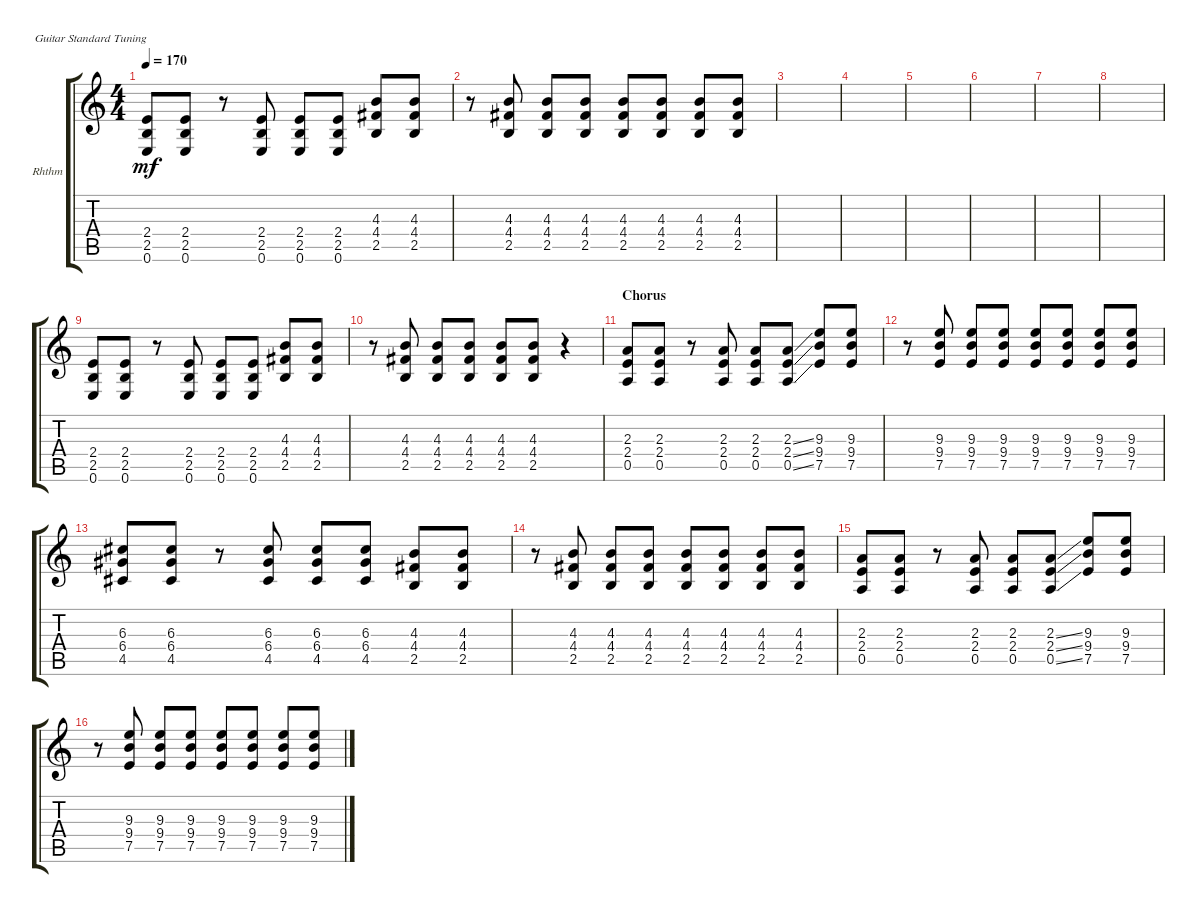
\defaultSystemsLayout 4
\bracketExtendMode groupsimilarinstruments
\firstSystemTrackNameOrientation horizontal
\otherSystemsTrackNameOrientation horizontal
\track ("Rhythm" "Rhthm") {instrument distortionguitar}
\staff {score tabs}
\tuning (E4 B3 G3 D3 A2 E2)
\ts (4 4)
\tempo 170
\clef g2
\scale
0.407725
\ks c
(2.4 2.5 0.6).8{dy mf} (2.4 2.5 0.6).8 r.8 (2.4 2.5 0.6).8 (2.4 2.5 0.6).8 (2.4 2.5 0.6).8 (2.5 4.4 4.3).8 (2.5 4.4 4.3).8 |
\scale
0.459227 r.8 (2.5 4.4 4.3).8 (2.5 4.4 4.3).8 (2.5 4.4 4.3).8 (2.5 4.4 4.3).8 (2.5 4.4 4.3).8 (2.5 4.4 4.3).8 (2.5 4.4 4.3).8 |
\scale
0.333333 |
\scale
0.333333 |
\scale
0.333333 |
\scale
0.333333 |
\scale
0.333333 |
\scale
0.333333 |
\scale
0.347349 (2.4 2.5 0.6).8 (2.4 2.5 0.6).8 r.8 (2.4 2.5 0.6).8 (2.4 2.5 0.6).8 (2.4 2.5 0.6).8 (2.5 4.4 4.3).8 (2.5 4.4 4.3).8 |
\scale
0.360146 r.8 (2.5 4.4 4.3).8 (2.5 4.4 4.3).8 (2.5 4.4 4.3).8 (2.5 4.4 4.3).8 (2.5 4.4 4.3).8 r.4 |
\section ("" "Chorus")
\scale
0.292505 (0.5 2.4 2.3).8 (0.5 2.4 2.3).8 r.8 (0.5 2.4 2.3).8 (0.5 2.4 2.3).8 (0.5{ss} 2.4{ss} 2.3{ss}).8 (7.5 9.4 9.3).8 (7.5 9.4 9.3).8 |
\scale
0.279232 r.8 (9.3 9.4 7.5).8 (9.3 9.4 7.5).8 (9.3 9.4 7.5).8 (9.3 9.4 7.5).8 (9.3 9.4 7.5).8 (9.3 9.4 7.5).8 (9.3 9.4 7.5).8 |
\scale
0.347295 (4.5 6.4 6.3).8 (4.5 6.4 6.3).8 r.8 (4.5 6.4 6.3).8 (4.5 6.4 6.3).8 (4.5 6.4 6.3).8 (2.5 4.4 4.3).8 (2.5 4.4 4.3).8 |
\scale
0.373473 r.8 (2.5 4.4 4.3).8 (2.5 4.4 4.3).8 (2.5 4.4 4.3).8 (2.5 4.4 4.3).8 (2.5 4.4 4.3).8 (2.5 4.4 4.3).8 (2.5 4.4 4.3).8 |
\scale
0.308285 (0.5 2.4 2.3).8 (0.5 2.4 2.3).8 r.8 (0.5 2.4 2.3).8 (0.5 2.4 2.3).8 (0.5{ss} 2.4{ss} 2.3{ss}).8 (7.5 9.4 9.3).8 (7.5 9.4 9.3).8 |
\scale
0.308285 r.8 (9.3 9.4 7.5).8 (9.3 9.4 7.5).8 (9.3 9.4 7.5).8 (9.3 9.4 7.5).8 (9.3 9.4 7.5).8 (9.3 9.4 7.5).8 (9.3 9.4 7.5).8
